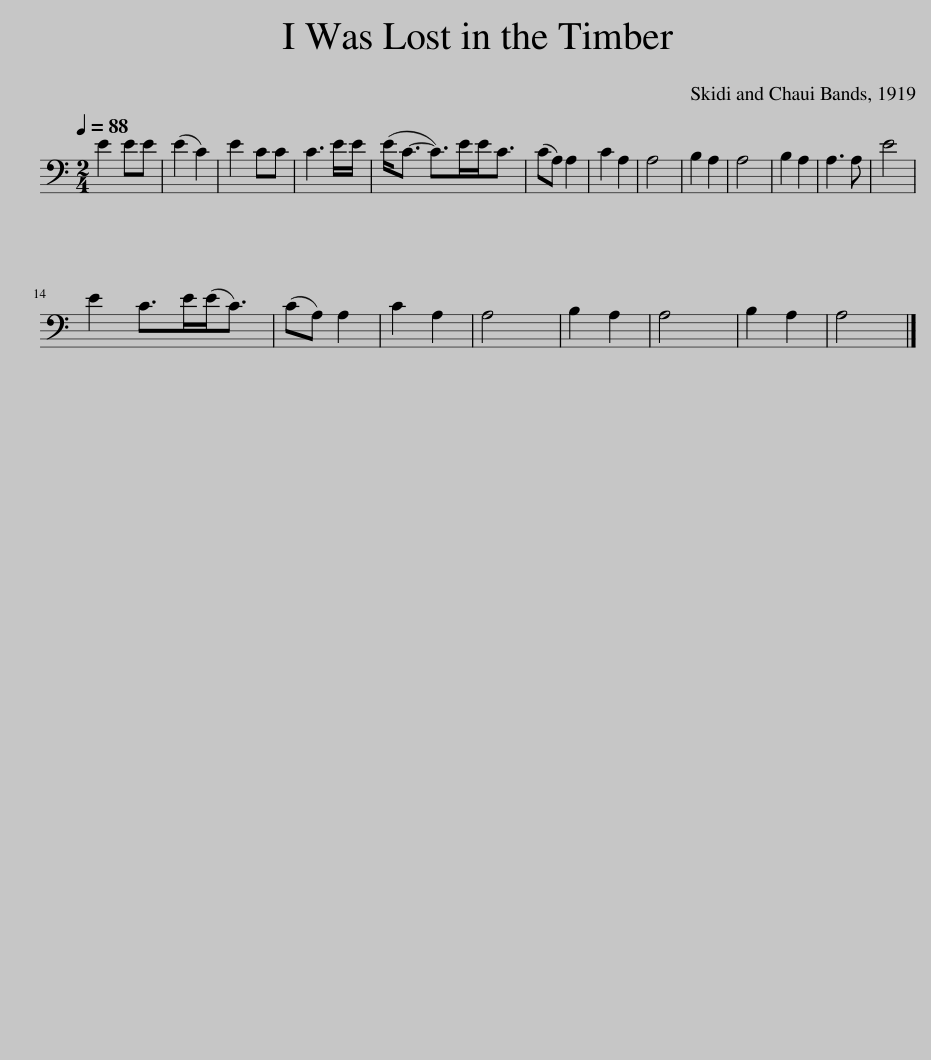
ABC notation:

X:1
L:1/8
Q:1/4=88
M:2/4
I:linebreak $
K:C
V:1 bass
V:1
 E2 EE | (E2 C2) | E2 CC | C3 E/E/ | (E<C- C>)EE<C | %5
 (CA,) A,2 | C2 A,2 | A,4 | B,2 A,2 | A,4 | %10
 B,2 A,2 | A,3 A, | E4 |$ E2 C>E(E<C) | (CA,) A,2 | %15
 C2 A,2 | A,4 | B,2 A,2 | A,4 | B,2 A,2 | %20
 A,4 |] %21
